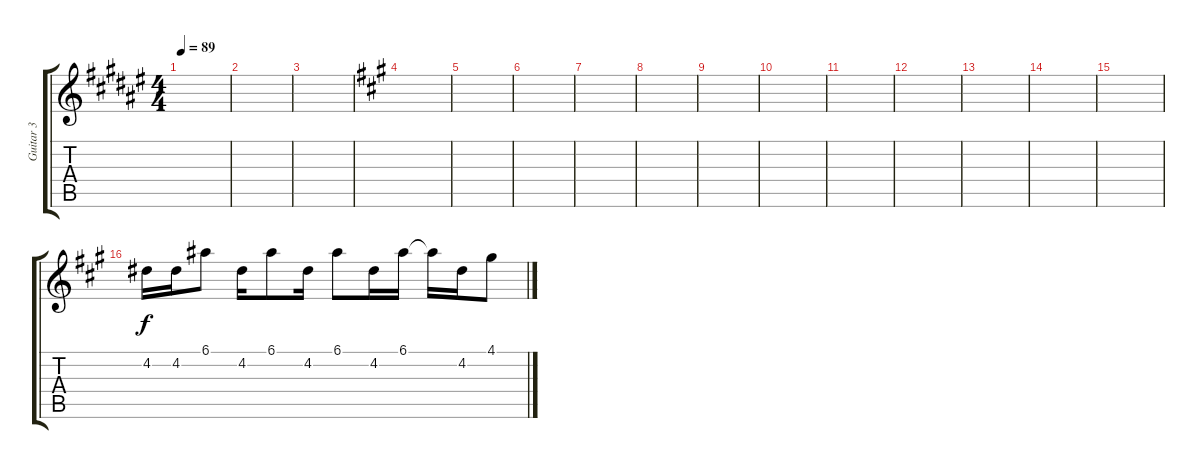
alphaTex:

\track ("Guitar 3" "Guitar 3") {instrument electricguitarjazz}
\staff {score tabs}
\tuning (E4 B3 G3 D3 A2 E2) {hide}
\ts (4 4)
\tempo 89
\clef g2
\ks f#
|
|
|
\ks f#minor
|
|
|
|
|
|
|
|
|
|
|
|
4.2.16 4.2.16 6.1.8 4.2.16 6.1.8 4.2.16 6.1.8 4.2.16 6.1.16 6.1{t}.16 4.2.16 4.1.8
